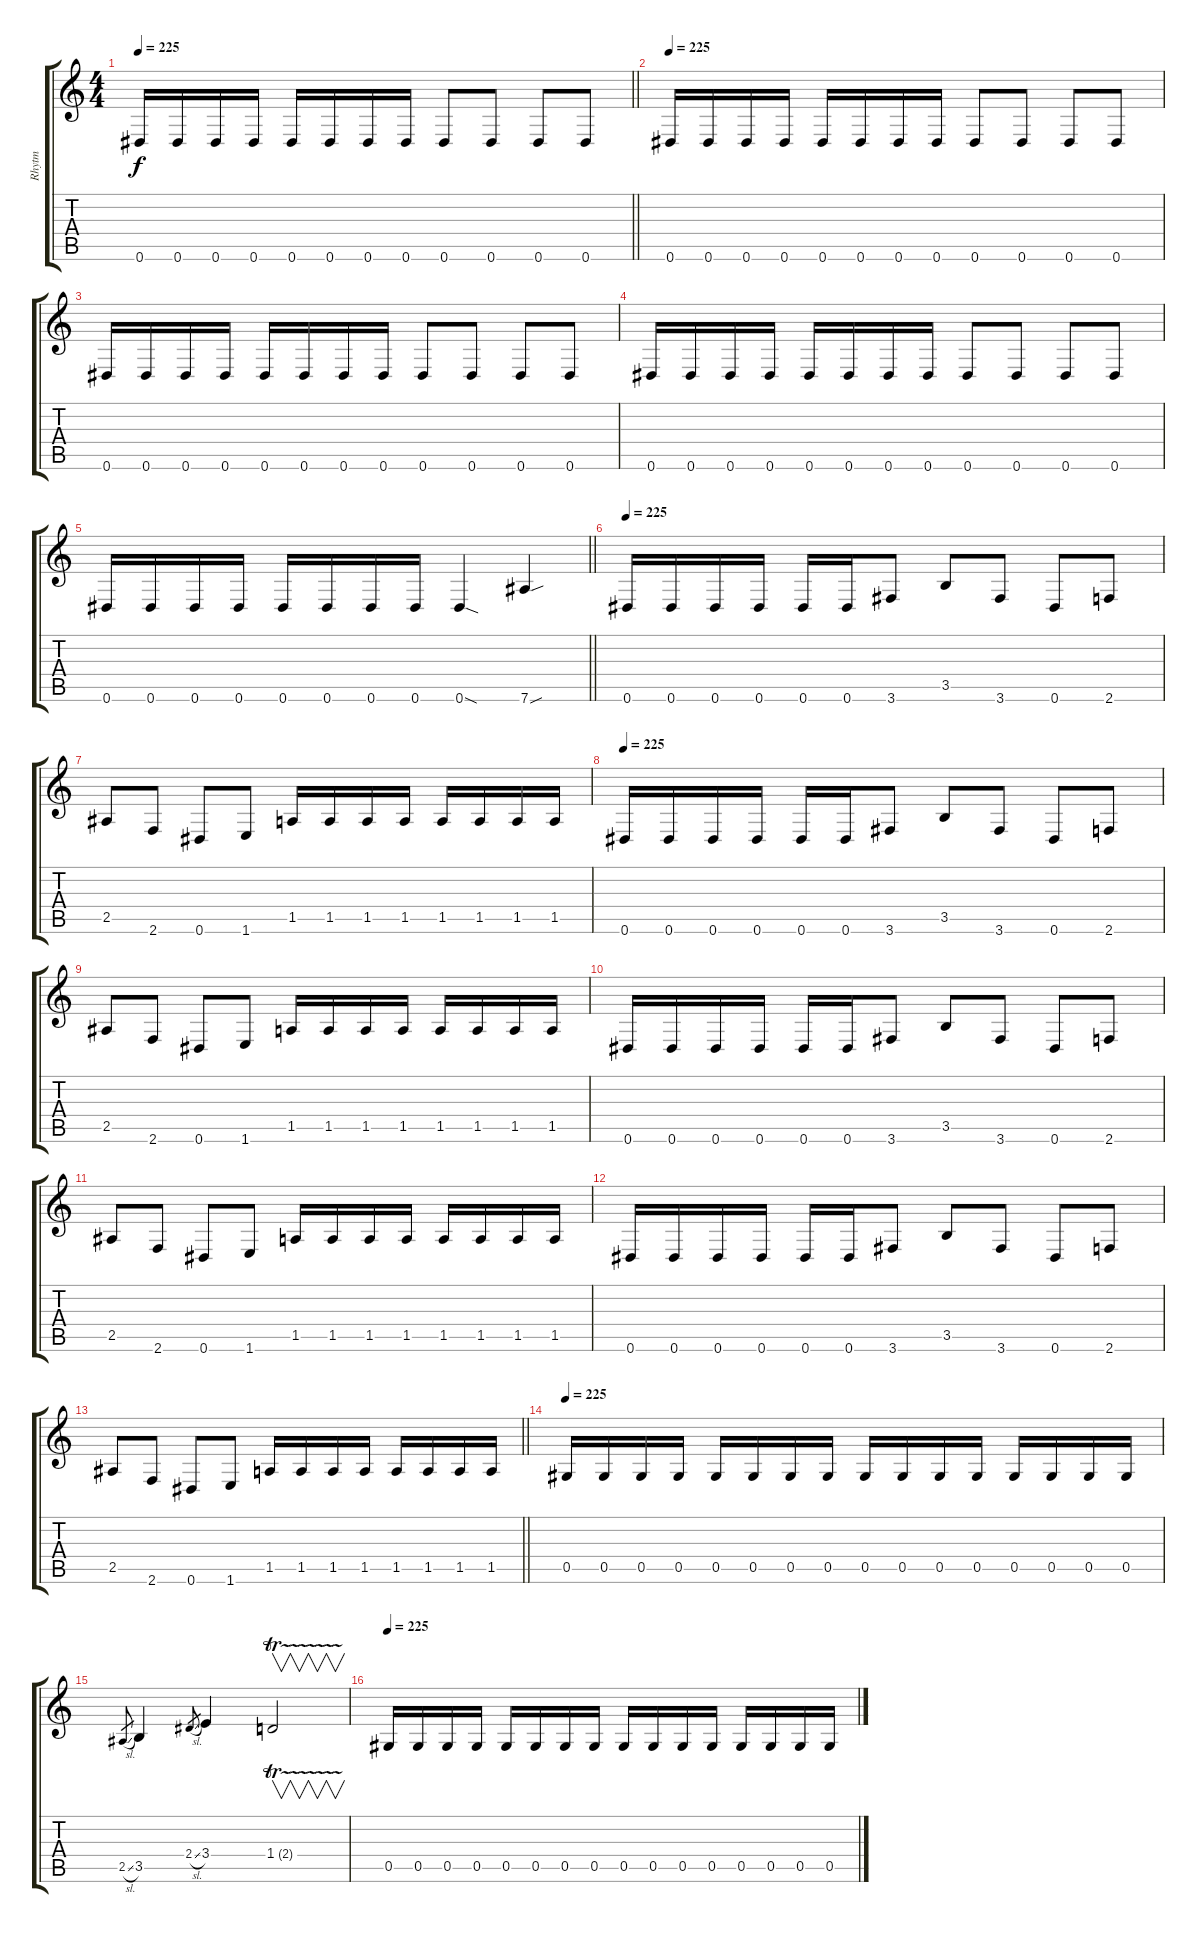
\track ("Rhytm" "Rhytm") {instrument distortionguitar}
\staff {score tabs}
\tuning (Eb4 Bb3 Gb3 Db3 Ab2 Eb2) {hide}
\ts (4 4)
\tempo 225
\clef g2
\barLineRight lightlight
\ks c
0.6.16{dy f} 0.6.16 0.6.16 0.6.16 0.6.16 0.6.16 0.6.16 0.6.16 0.6.8 0.6.8 0.6.8 0.6.8 |
\tempo 225
0.6.16 0.6.16 0.6.16 0.6.16 0.6.16 0.6.16 0.6.16 0.6.16 0.6.8 0.6.8 0.6.8 0.6.8 |
0.6.16 0.6.16 0.6.16 0.6.16 0.6.16 0.6.16 0.6.16 0.6.16 0.6.8 0.6.8 0.6.8 0.6.8 |
0.6.16 0.6.16 0.6.16 0.6.16 0.6.16 0.6.16 0.6.16 0.6.16 0.6.8 0.6.8 0.6.8 0.6.8 |
\barLineRight lightlight
0.6.16 0.6.16 0.6.16 0.6.16 0.6.16 0.6.16 0.6.16 0.6.16 0.6{sod}.4 7.6{sou}.4 |
\tempo 225
0.6.16 0.6.16 0.6.16 0.6.16 0.6.16 0.6.16 3.6.8 3.5.8 3.6.8 0.6.8 2.6.8 |
2.5.8 2.6.8 0.6.8 1.6.8 1.5.16 1.5.16 1.5.16 1.5.16 1.5.16 1.5.16 1.5.16 1.5.16 |
\tempo 225
0.6.16 0.6.16 0.6.16 0.6.16 0.6.16 0.6.16 3.6.8 3.5.8 3.6.8 0.6.8 2.6.8 |
2.5.8 2.6.8 0.6.8 1.6.8 1.5.16 1.5.16 1.5.16 1.5.16 1.5.16 1.5.16 1.5.16 1.5.16 |
0.6.16 0.6.16 0.6.16 0.6.16 0.6.16 0.6.16 3.6.8 3.5.8 3.6.8 0.6.8 2.6.8 |
2.5.8 2.6.8 0.6.8 1.6.8 1.5.16 1.5.16 1.5.16 1.5.16 1.5.16 1.5.16 1.5.16 1.5.16 |
0.6.16 0.6.16 0.6.16 0.6.16 0.6.16 0.6.16 3.6.8 3.5.8 3.6.8 0.6.8 2.6.8 |
\barLineRight lightlight
2.5.8 2.6.8 0.6.8 1.6.8 1.5.16 1.5.16 1.5.16 1.5.16 1.5.16 1.5.16 1.5.16 1.5.16 |
\tempo 225
0.5.16 0.5.16 0.5.16 0.5.16 0.5.16 0.5.16 0.5.16 0.5.16 0.5.16 0.5.16 0.5.16 0.5.16 0.5.16 0.5.16 0.5.16 0.5.16 |
2.5{sl}.8{gr} 3.5.4 2.4{sl}.8{gr} 3.4.4 1.4{tr (2 16)}.2{v} |
\tempo 225
0.5.16 0.5.16 0.5.16 0.5.16 0.5.16 0.5.16 0.5.16 0.5.16 0.5.16 0.5.16 0.5.16 0.5.16 0.5.16 0.5.16 0.5.16 0.5.16
